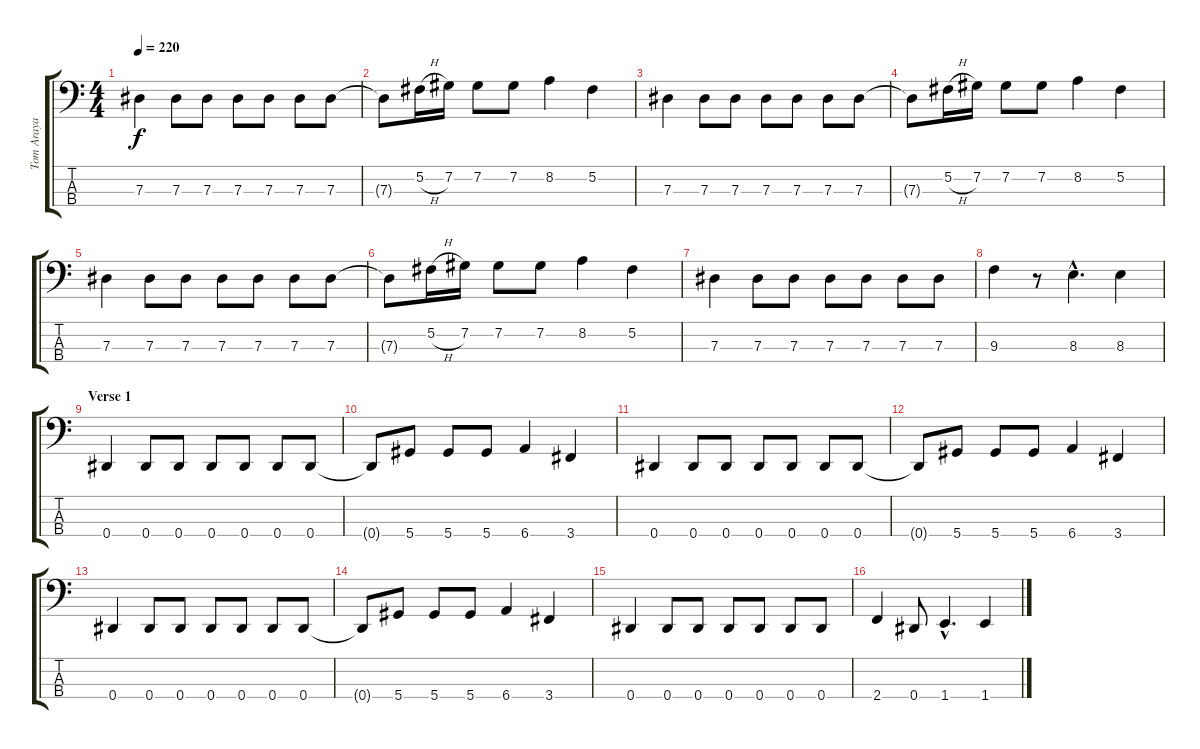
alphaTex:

\track ("Tom Araya" "Tom Araya") {instrument electricbasspick}
\staff {score tabs}
\tuning (Gb2 Db2 Ab1 Eb1) {hide}
\ts (4 4)
\tempo 220
\clef f4
\ks c
7.3.4{dy f instrument electricbasspick} 7.3.8 7.3.8 7.3.8 7.3.8 7.3.8 7.3.8 |
7.3{t}.8 5.2{h}.16 7.2.16 7.2.8 7.2.8 8.2.4 5.2.4 |
7.3.4 7.3.8 7.3.8 7.3.8 7.3.8 7.3.8 7.3.8 |
7.3{t}.8 5.2{h}.16 7.2.16 7.2.8 7.2.8 8.2.4 5.2.4 |
7.3.4 7.3.8 7.3.8 7.3.8 7.3.8 7.3.8 7.3.8 |
7.3{t}.8 5.2{h}.16 7.2.16 7.2.8 7.2.8 8.2.4 5.2.4 |
7.3.4 7.3.8 7.3.8 7.3.8 7.3.8 7.3.8 7.3.8 |
9.3.4 r.8 8.3{hac}.4{d} 8.3.4 |
\section ("" "Verse 1")
0.4.4 0.4.8 0.4.8 0.4.8 0.4.8 0.4.8 0.4.8 |
0.4{t}.8 5.4.8 5.4.8 5.4.8 6.4.4 3.4.4 |
0.4.4 0.4.8 0.4.8 0.4.8 0.4.8 0.4.8 0.4.8 |
0.4{t}.8 5.4.8 5.4.8 5.4.8 6.4.4 3.4.4 |
0.4.4 0.4.8 0.4.8 0.4.8 0.4.8 0.4.8 0.4.8 |
0.4{t}.8 5.4.8 5.4.8 5.4.8 6.4.4 3.4.4 |
0.4.4 0.4.8 0.4.8 0.4.8 0.4.8 0.4.8 0.4.8 |
2.4.4 0.4.8 1.4{hac}.4{d} 1.4.4
